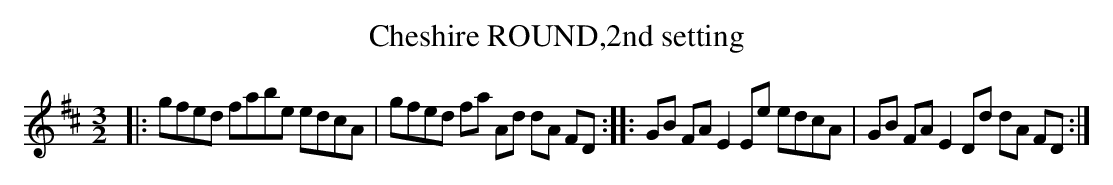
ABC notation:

X:1
T:Cheshire ROUND,2nd setting
M:3/2
L:1/8
K:D
|:gfed fabe edcA | gfed fa Ad dA FD :: GB FA E2 Ee edcA | GB FA E2 Dd dA FD :|
